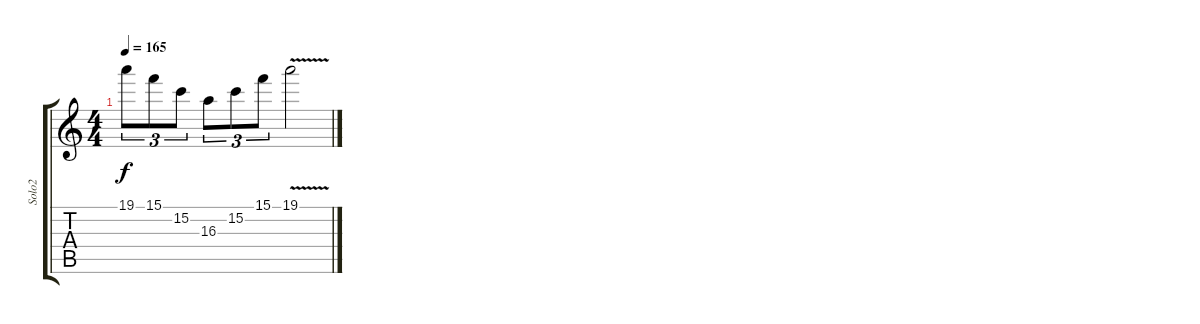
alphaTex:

\track ("Solo2" "Solo2") {instrument distortionguitar}
\staff {score tabs}
\tuning (D4 A3 F3 C3 G2 D2) {hide}
\ts (4 4)
\tempo 165
\clef g2
\ks c
19.1.8{tu (3 2) dy f} 15.1.8{tu (3 2)} 15.2.8{tu (3 2)} 16.3.8{tu (3 2)} 15.2.8{tu (3 2)} 15.1.8{tu (3 2)} 19.1{v}.2
